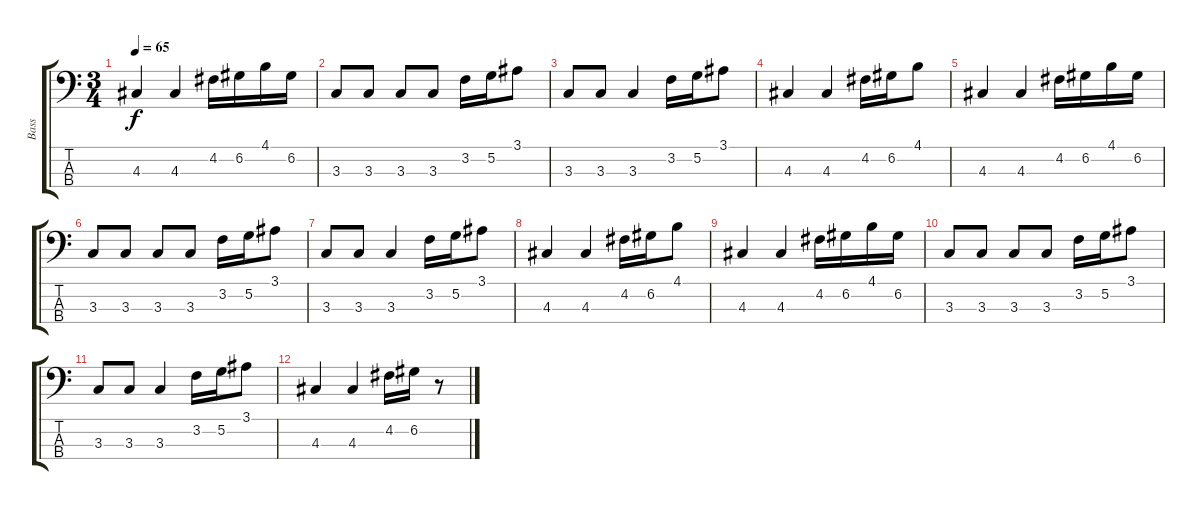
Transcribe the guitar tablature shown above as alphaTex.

\track ("Bass" "Bass") {instrument electricbassfinger}
\staff {score tabs}
\tuning (G2 D2 A1 E1) {hide}
\ts (3 4)
\tempo 65
\clef f4
\ks c
4.3.4{dy f} 4.3.4 4.2.16 6.2.16 4.1.16 6.2.16 |
3.3.8 3.3.8 3.3.8 3.3.8 3.2.16 5.2.16 3.1.8 |
3.3.8 3.3.8 3.3.4 3.2.16 5.2.16 3.1.8 |
4.3.4 4.3.4 4.2.16 6.2.16 4.1.8 |
4.3.4 4.3.4 4.2.16 6.2.16 4.1.16 6.2.16 |
3.3.8 3.3.8 3.3.8 3.3.8 3.2.16 5.2.16 3.1.8 |
3.3.8 3.3.8 3.3.4 3.2.16 5.2.16 3.1.8 |
4.3.4 4.3.4 4.2.16 6.2.16 4.1.8 |
4.3.4 4.3.4 4.2.16 6.2.16 4.1.16 6.2.16 |
3.3.8 3.3.8 3.3.8 3.3.8 3.2.16 5.2.16 3.1.8 |
3.3.8 3.3.8 3.3.4 3.2.16 5.2.16 3.1.8 |
4.3.4 4.3.4 4.2.16 6.2.16 r.8
